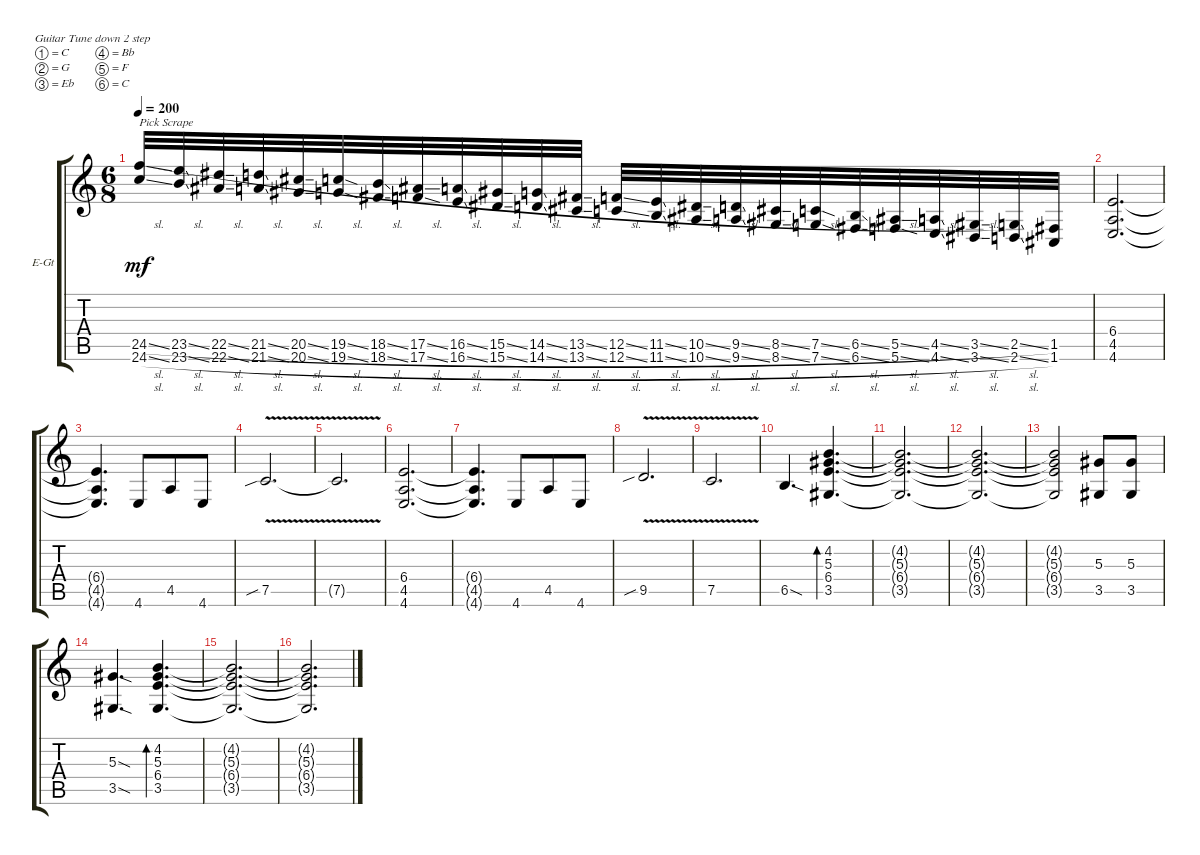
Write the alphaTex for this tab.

\defaultSystemsLayout 4
\bracketExtendMode groupsimilarinstruments
\firstSystemTrackNameOrientation horizontal
\otherSystemsTrackNameOrientation horizontal
\track ("Knight Rhythm" "E-Gt") {instrument overdrivenguitar}
\staff {score tabs}
\tuning (C4 G3 Eb3 Bb2 F2 C2)
\ts (6 8)
\tempo 200
\clef g2
\ks aminor
(24.6{sl} 24.5{sl}).32{txt "Pick Scrape" dy mf} (23.6{sl} 23.5{sl}).32 (22.6{sl} 22.5{sl}).32 (21.6{sl} 21.5{sl}).32 (20.6{sl} 20.5{sl}).32 (19.6{sl} 19.5{sl}).32 (18.6{sl} 18.5{sl}).32 (17.6{sl} 17.5{sl}).32 (16.6{sl} 16.5{sl}).32 (15.6{sl} 15.5{sl}).32 (14.6{sl} 14.5{sl}).32 (13.6{sl} 13.5{sl}).32 (12.6{sl} 12.5{sl}).32 (11.6{sl} 11.5{sl}).32 (10.6{sl} 10.5{sl}).32 (9.6{sl} 9.5{sl}).32 (8.6{sl} 8.5{sl}).32 (7.6{sl} 7.5{sl}).32 (6.6{sl} 6.5{sl}).32 (5.6{sl} 5.5{sl}).32 (4.6{sl} 4.5{sl}).32 (3.6{sl} 3.5{sl}).32 (2.6{sl} 2.5{sl}).32 (1.6 1.5).32 |
(4.5 6.4 4.6).2{d} |
(4.6{t} 4.5{t} 6.4{t}).4{d} 4.6.8 4.5.8 4.6.8 |
7.5{v sib}.2{d} |
7.5{v t}.2{d} |
(4.5 6.4 4.6).2{d} |
(4.6{t} 4.5{t} 6.4{t}).4{d} 4.6.8 4.5.8 4.6.8 |
9.5{v sib}.2{d} |
7.5{v}.2{d} |
6.5{sod}.4{d} (3.5 6.4 5.3 4.2).4{d bd 96} |
(3.5{t} 6.4{t} 5.3{t} 4.2{t}).2{d} |
(3.5{t} 6.4{t} 5.3{t} 4.2{t}).2{d} |
(3.5{t} 6.4{t} 5.3{t} 4.2{t}).2 (3.5 5.3).8 (5.3 3.5).8 |
(5.3{sod} 3.5{sod}).4{d} (3.5 6.4 5.3 4.2).4{d bd 96} |
(3.5{t} 6.4{t} 5.3{t} 4.2{t}).2{d} |
(3.5{t} 6.4{t} 5.3{t} 4.2{t}).2{d}
